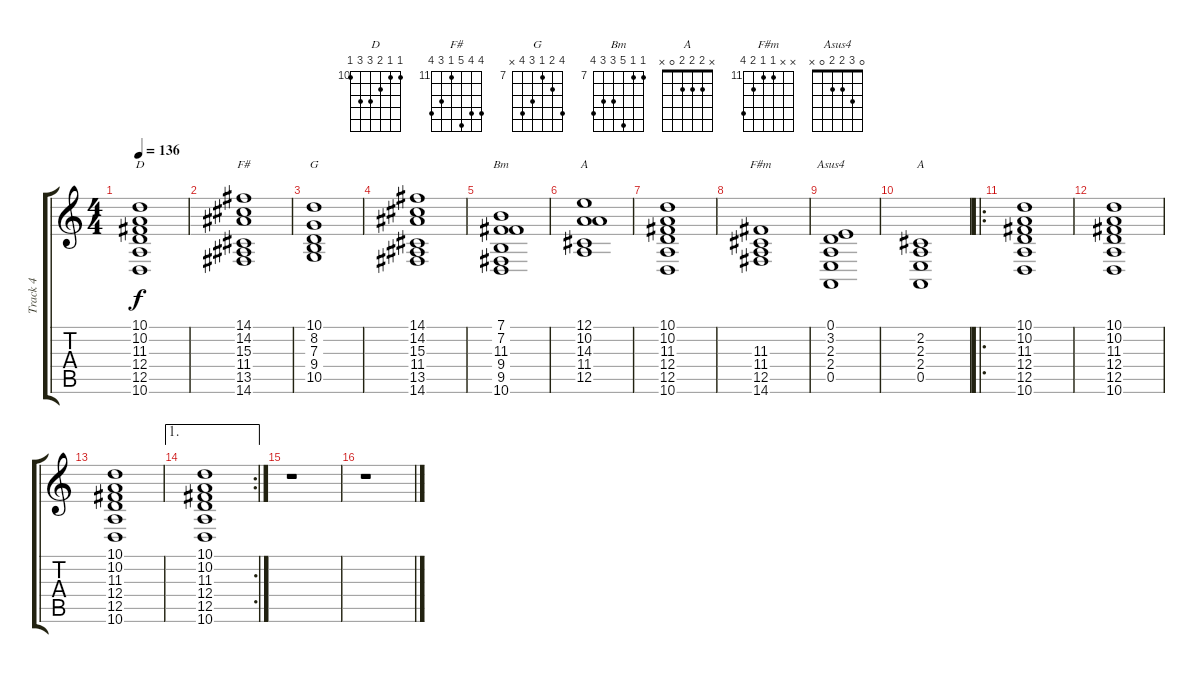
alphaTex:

\track ("Track 4" "Track 4") {instrument synthstrings1}
\staff {score tabs}
\tuning (E4 B3 G3 D3 A2 E2) {hide}
\chord ("D" 10 10 11 12 12 10) {firstfret 10}
\chord ("F#" 14 14 15 11 13 14) {firstfret 11}
\chord ("G" 10 8 7 9 10 x) {firstfret 7}
\chord ("Bm" 7 7 11 9 9 10) {firstfret 7}
\chord ("A" 12 10 14 11 12 x) {firstfret 10}
\chord ("F#m" x x 11 11 12 14) {firstfret 11}
\chord ("Asus4" 0 3 2 2 0 x)
\chord ("A" x 2 2 2 0 x)
\ts (4 4)
\tempo 136
\clef g2
\ks c
(10.1 10.2 11.3 12.4 12.5 10.6).1{ch "D" dy f} |
(14.1 14.2 15.3 11.4 13.5 14.6).1{ch "F#"} |
(10.1 8.2 7.3 9.4 10.5).1{ch "G"} |
(14.1 14.2 15.3 11.4 13.5 14.6).1 |
(7.1 7.2 11.3 9.4 9.5 10.6).1{ch "Bm"} |
(12.1 10.2 14.3 11.4 12.5).1{ch "A"} |
(10.1 10.2 11.3 12.4 12.5 10.6).1 |
(11.3 11.4 12.5 14.6).1{ch "F#m"} |
(0.1 3.2 2.3 2.4 0.5).1{ch "Asus4"} |
(2.2 2.3 2.4 0.5).1{ch "A"} |
\ro
(10.1 10.2 11.3 12.4 12.5 10.6).1 |
(10.1 10.2 11.3 12.4 12.5 10.6).1 |
(10.1 10.2 11.3 12.4 12.5 10.6).1 |
\ae 1
\rc 2
(10.1 10.2 11.3 12.4 12.5 10.6).1 |
r.1 |
r.1
